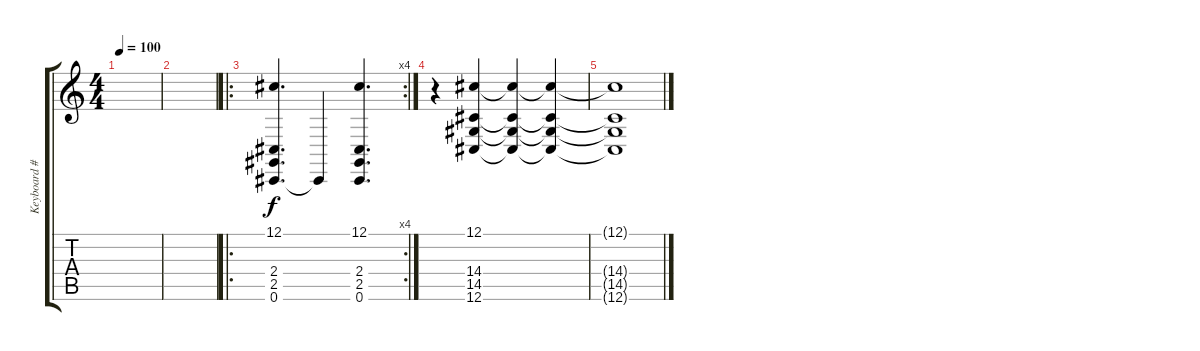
\track ("Keyboard #2" "Keyboard #") {instrument stringensemble1}
\staff {score tabs}
\tuning (Db4 Ab3 E3 B2 Gb2 Db2) {hide}
\ts (4 4)
\tempo 100
\clef g2
\ks c
|
|
\ro
\rc 4
(12.1 2.4 2.5 0.6).4{d} 0.6{t}.4 (12.1 2.4 2.5 0.6).4{d} |
r.4 (12.1 14.4 14.5 12.6).4 (12.1{t} 14.4{t} 14.5{t} 12.6{t}).4 (12.1{t} 14.4{t} 14.5{t} 12.6{t}).4 |
(12.1{t} 14.4{t} 14.5{t} 12.6{t}).1
